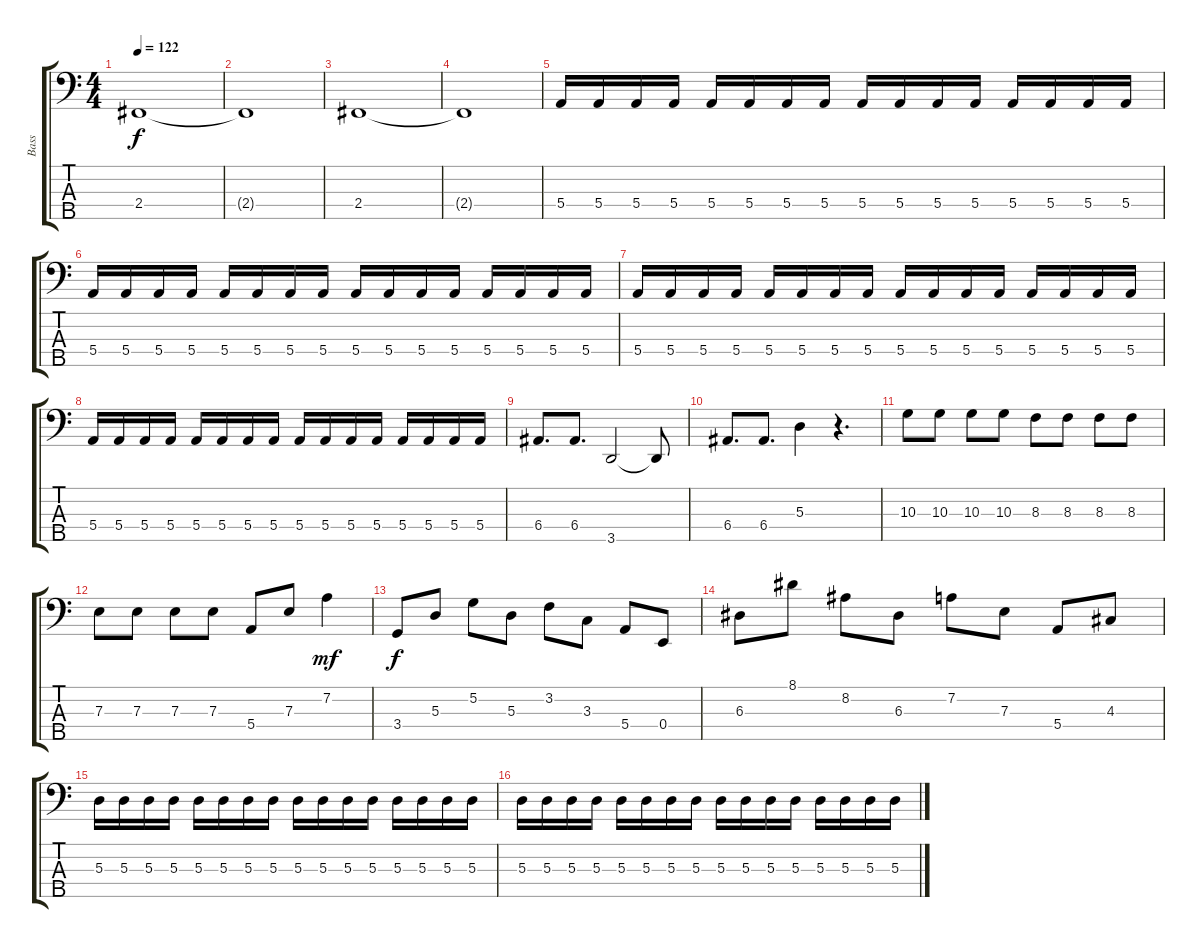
\track ("Bass" "Bass") {instrument electricbasspick}
\staff {score tabs}
\tuning (G2 D2 A1 E1 B0) {hide}
\ts (4 4)
\section ("" "")
\tempo 122
\clef f4
\ks c
2.4.1{dy f} |
2.4{t}.1 |
2.4.1 |
2.4{t}.1 |
5.4.16 5.4.16 5.4.16 5.4.16 5.4.16 5.4.16 5.4.16 5.4.16 5.4.16 5.4.16 5.4.16 5.4.16 5.4.16 5.4.16 5.4.16 5.4.16 |
5.4.16 5.4.16 5.4.16 5.4.16 5.4.16 5.4.16 5.4.16 5.4.16 5.4.16 5.4.16 5.4.16 5.4.16 5.4.16 5.4.16 5.4.16 5.4.16 |
5.4.16 5.4.16 5.4.16 5.4.16 5.4.16 5.4.16 5.4.16 5.4.16 5.4.16 5.4.16 5.4.16 5.4.16 5.4.16 5.4.16 5.4.16 5.4.16 |
5.4.16 5.4.16 5.4.16 5.4.16 5.4.16 5.4.16 5.4.16 5.4.16 5.4.16 5.4.16 5.4.16 5.4.16 5.4.16 5.4.16 5.4.16 5.4.16 |
6.4.8{d} 6.4.8{d} 3.5.2 3.5{t}.8 |
6.4.8{d} 6.4.8{d} 5.3.4 r.4{d} |
10.3.8 10.3.8 10.3.8 10.3.8 8.3.8 8.3.8 8.3.8 8.3.8 |
7.3.8 7.3.8 7.3.8 7.3.8 5.4.8 7.3.8 7.2.4{dy mf} |
3.4.8{dy f} 5.3.8 5.2.8 5.3.8 3.2.8 3.3.8 5.4.8 0.4.8 |
6.3.8 8.1.8 8.2.8 6.3.8 7.2.8 7.3.8 5.4.8 4.3.8 |
5.3.16 5.3.16 5.3.16 5.3.16 5.3.16 5.3.16 5.3.16 5.3.16 5.3.16 5.3.16 5.3.16 5.3.16 5.3.16 5.3.16 5.3.16 5.3.16 |
5.3.16 5.3.16 5.3.16 5.3.16 5.3.16 5.3.16 5.3.16 5.3.16 5.3.16 5.3.16 5.3.16 5.3.16 5.3.16 5.3.16 5.3.16 5.3.16
